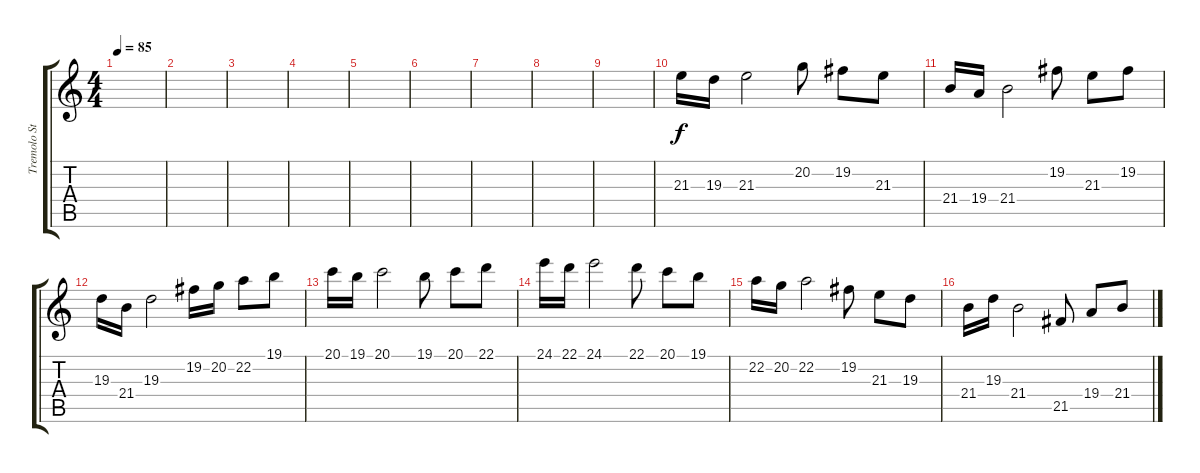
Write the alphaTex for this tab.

\track ("Tremolo Strings" "Tremolo St") {instrument tremolostrings}
\staff {score tabs}
\tuning (E4 B3 G3 D3 A2 E2) {hide}
\ts (4 4)
\tempo 85
\clef g2
\ks c
|
|
|
|
|
|
|
|
|
21.3.16{volume 13} 19.3.16 21.3.2 20.2.8 19.2.8 21.3.8 |
21.4.16 19.4.16 21.4.2 19.2.8 21.3.8 19.2.8 |
19.3.16 21.4.16 19.3.2 19.2.16 20.2.16 22.2.8 19.1.8 |
20.1.16 19.1.16 20.1.2 19.1.8 20.1.8 22.1.8 |
24.1.16 22.1.16 24.1.2 22.1.8 20.1.8 19.1.8 |
22.2.16 20.2.16 22.2.2 19.2.8 21.3.8 19.3.8 |
21.4.16 19.3.16 21.4.2 21.5.8 19.4.8 21.4.8
